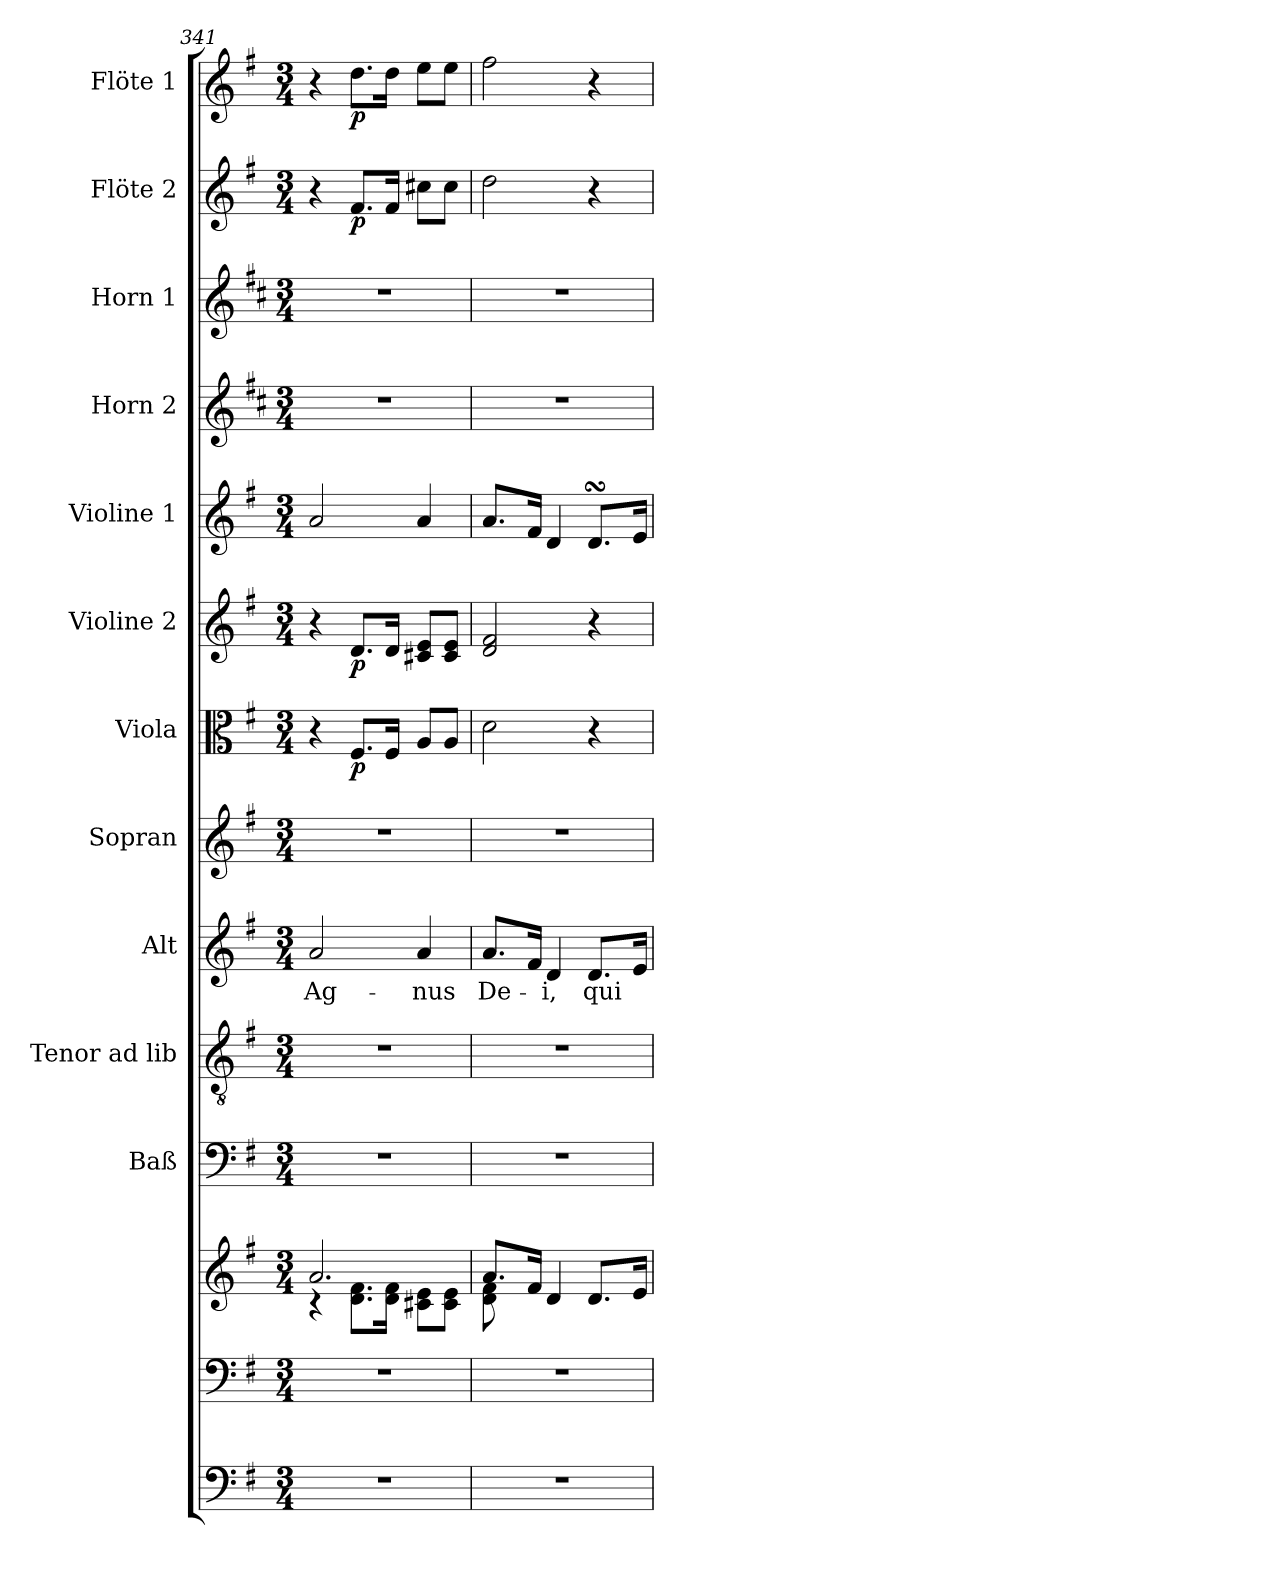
**kern	**kern	**kern	**kern	**kern	**kern	**text	**kern	**kern	**dynam	**kern	**dynam	**kern	**kern	**kern	**kern	**dynam	**kern	**dynam
*part13	*part12	*part12	*part11	*part10	*part9	*part9	*part8	*part7	*part7	*part6	*part6	*part5	*part4	*part3	*part2	*part2	*part1	*part1
*staff14	*staff13	*staff12	*staff11	*staff10	*staff9	*staff9	*staff8	*staff7	*staff7	*staff6	*staff6	*staff5	*staff4	*staff3	*staff2	*staff2	*staff1	*staff1
*	*	*	*I"Baß	*I"Tenor ad lib	*I"Alt	*	*I"Sopran	*I"Viola	*	*I"Violine 2	*	*I"Violine 1	*I"Horn 2	*I"Horn 1	*I"Flöte 2	*	*I"Flöte 1	*
*	*	*	*I'Baß	*I'Ten	*I'Alt	*	*I'Sop	*I'Vla.	*	*I'Vln. 2	*	*I'Vln. 1	*I'Hrn. 2	*I'Hrn. 1	*I'Fl. 2	*	*I'Fl. 1	*
*clefF4	*clefF4	*clefG2	*clefF4	*clefGv2	*clefG2	*	*clefG2	*clefC3	*	*clefG2	*	*clefG2	*clefG2	*clefG2	*clefG2	*	*clefG2	*
*ITrd7c12	*	*	*	*	*	*	*	*	*	*	*	*	*ITrd4c7	*ITrd4c7	*	*	*	*
*k[f#]	*k[f#]	*k[f#]	*k[f#]	*k[f#]	*k[f#]	*	*k[f#]	*k[f#]	*	*k[f#]	*	*k[f#]	*k[f#]	*k[f#]	*k[f#]	*	*k[f#]	*
*G:	*G:	*G:	*G:	*G:	*G:	*	*G:	*G:	*	*G:	*	*G:	*G:	*G:	*G:	*	*G:	*
*M3/4	*M3/4	*M3/4	*M3/4	*M3/4	*M3/4	*	*M3/4	*M3/4	*	*M3/4	*	*M3/4	*M3/4	*M3/4	*M3/4	*	*M3/4	*
=341	=341	=341	=341	=341	=341	=341	=341	=341	=341	=341	=341	=341	=341	=341	=341	=341	=341	=341
*	*	*^	*	*	*	*	*	*	*	*	*	*	*	*	*	*	*	*
!	!	!	!	!	!	!	!LO:LY:b	!	!	!	!	!	!	!	!	!	!	!	!
2.r	2.r	2.a/	4rc	2.r	2.r	2a/	Ag-	2.r	4r	.	4r	.	2a/	2.r	2.r	4r	.	4r	.
!	!	!	!	!	!	!	!	!	!	!LO:DY:b	!	!LO:DY:b	!	!	!	!	!LO:DY:b	!	!LO:DY:b
.	.	.	8.d\ 8.f#\L	.	.	.	.	.	8.F#/L	p	8.d/L	p	.	.	.	8.f#/L	p	8.dd\L	p
.	.	.	16d\ 16f#\Jk	.	.	.	.	.	16F#/Jk	.	16d/Jk	.	.	.	.	16f#/Jk	.	16dd\Jk	.
!	!	!	!	!	!	!	!LO:LY:b	!	!	!	!	!	!	!	!	!	!	!	!
.	.	.	8c#X\ 8e\L	.	.	4a/	-nus	.	8A/L	.	8c#X/ 8e/L	.	4a/	.	.	8cc#X\L	.	8ee\L	.
.	.	.	8c#\ 8e\J	.	.	.	.	.	8A/J	.	8c#/ 8e/J	.	.	.	.	8cc#\J	.	8ee\J	.
=342	=342	=342	=342	=342	=342	=342	=342	=342	=342	=342	=342	=342	=342	=342	=342	=342	=342	=342	=342
!	!	!	!	!	!	!	!LO:LY:b	!	!	!	!	!	!	!	!	!	!	!	!
2.r	2.r	8.a/L	8d\ 8f#\	2.r	2.r	8.a/L	De-	2.r	2d\	.	2d/ 2f#/	.	8.a/L	2.r	2.r	2dd\	.	2ff#\	.
.	.	.	2ryy	.	.	.	.	.	.	.	.	.	.	.	.	.	.	.	.
.	.	16f#/Jk	.	.	.	16f#/Jk	.	.	.	.	.	.	16f#/Jk	.	.	.	.	.	.
!	!	!	!	!	!	!	!LO:LY:b	!	!	!	!	!	!	!	!	!	!	!	!
.	.	4d/	.	.	.	4d/	-i,	.	.	.	.	.	4d/	.	.	.	.	.	.
!	!	!	!	!	!	!	!LO:LY:b	!	!	!	!	!	!	!	!	!	!	!	!
.	.	8.d/L	.	.	.	8.d/L	qui	.	4r	.	4r	.	8.dsSSS/L	.	.	4r	.	4r	.
.	.	.	8ryy	.	.	.	.	.	.	.	.	.	.	.	.	.	.	.	.
.	.	16e/Jk	.	.	.	16e/Jk	.	.	.	.	.	.	16e/Jk	.	.	.	.	.	.
*	*	*v	*v	*	*	*	*	*	*	*	*	*	*	*	*	*	*	*	*
=	=	=	=	=	=	=	=	=	=	=	=	=	=	=	=	=	=	=
*-	*-	*-	*-	*-	*-	*-	*-	*-	*-	*-	*-	*-	*-	*-	*-	*-	*-	*-
